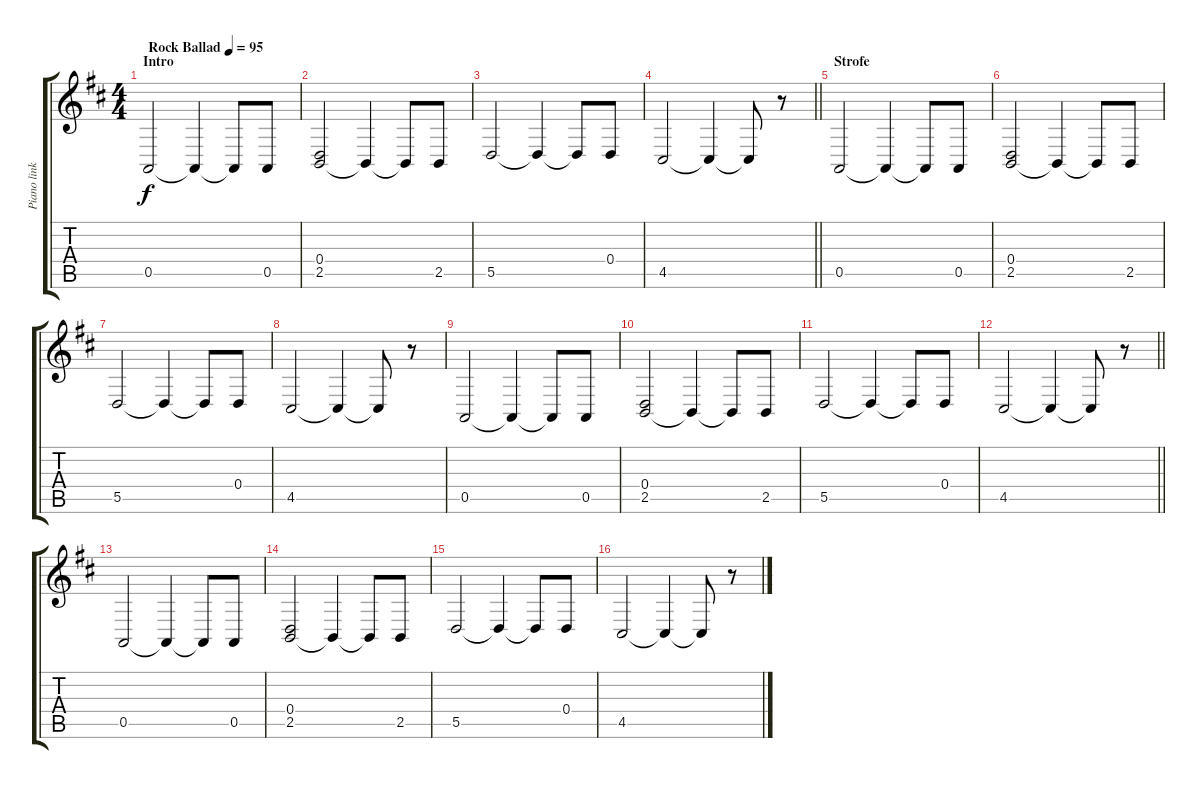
\track ("Piano linkerhand" "Piano link") {instrument acousticgrandpiano}
\staff {score tabs}
\tuning (E4 B3 G3 D3 A2 E2) {hide}
\ts (4 4)
\section ("" "Intro")
\tempo (95 "Rock Ballad")
\clef g2
\ks d
0.5.2{dy f instrument acousticgrandpiano} 0.5{t}.4 0.5{t}.8 0.5.8 |
(0.4 2.5).2 2.5{t}.4 2.5{t}.8 2.5.8 |
5.5.2 5.5{t}.4 5.5{t}.8 0.4.8 |
\barLineRight lightlight
4.5.2 4.5{t}.4 4.5{t}.8 r.8 |
\section ("" "Strofe")
0.5.2 0.5{t}.4 0.5{t}.8 0.5.8 |
(0.4 2.5).2 2.5{t}.4 2.5{t}.8 2.5.8 |
5.5.2 5.5{t}.4 5.5{t}.8 0.4.8 |
4.5.2 4.5{t}.4 4.5{t}.8 r.8 |
0.5.2 0.5{t}.4 0.5{t}.8 0.5.8 |
(0.4 2.5).2 2.5{t}.4 2.5{t}.8 2.5.8 |
5.5.2 5.5{t}.4 5.5{t}.8 0.4.8 |
\barLineRight lightlight
4.5.2 4.5{t}.4 4.5{t}.8 r.8 |
0.5.2 0.5{t}.4 0.5{t}.8 0.5.8 |
(0.4 2.5).2 2.5{t}.4 2.5{t}.8 2.5.8 |
5.5.2 5.5{t}.4 5.5{t}.8 0.4.8 |
4.5.2 4.5{t}.4 4.5{t}.8 r.8
